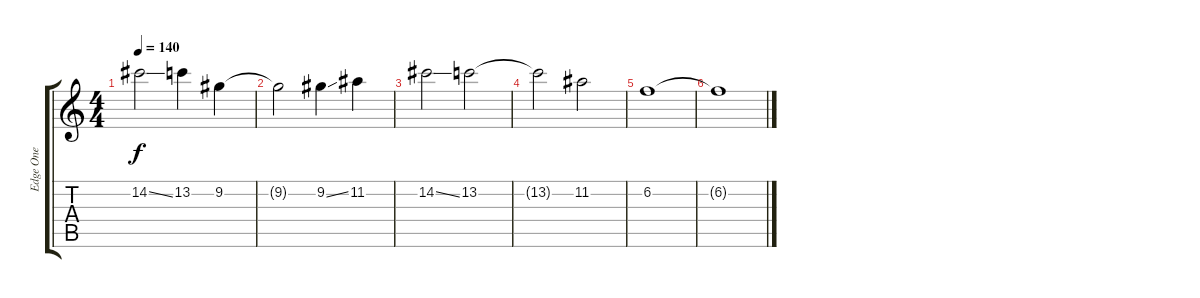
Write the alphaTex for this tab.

\track ("Edge One" "Edge One") {instrument distortionguitar}
\staff {score tabs}
\tuning (E4 B3 G3 D3 A2 E2) {hide}
\ts (4 4)
\tempo 140
\clef g2
\ks c
14.2{ss}.2{dy f} 13.2.4 9.2.4 |
9.2{t}.2 9.2{ss}.4 11.2.4 |
14.2{ss}.2 13.2.2 |
13.2{t}.2 11.2.2 |
6.2.1 |
6.2{t}.1
